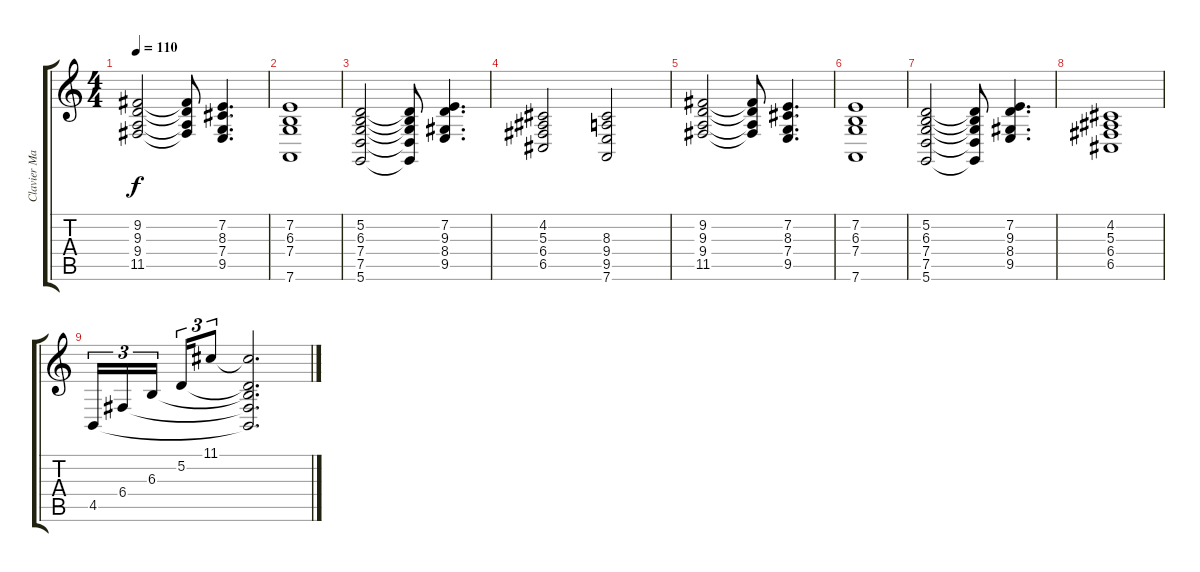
\track ("Clavier Main Droite" "Clavier Ma") {instrument acousticgrandpiano}
\staff {score tabs}
\tuning (D4 A3 F3 C3 G2 D2) {hide}
\ts (4 4)
\tempo 110
\clef g2
\ks c
(9.2 9.3 9.4 11.5).2{dy f} (9.2{t} 9.3{t} 9.4{t} 11.5{t}).8 (7.2 8.3 7.4 9.5).4{d} |
(7.2 6.3 7.4 7.6).1 |
(5.2 6.3 7.4 7.5 5.6).2 (5.2{t} 6.3{t} 7.4{t} 7.5{t} 5.6{t}).8 (7.2 9.3 8.4 9.5).4{d} |
(4.2 5.3 6.4 6.5).2 (8.3 9.4 9.5 7.6).2 |
(9.2 9.3 9.4 11.5).2 (9.2{t} 9.3{t} 9.4{t} 11.5{t}).8 (7.2 8.3 7.4 9.5).4{d} |
(7.2 6.3 7.4 7.6).1 |
(5.2 6.3 7.4 7.5 5.6).2 (5.2{t} 6.3{t} 7.4{t} 7.5{t} 5.6{t}).8 (7.2 9.3 8.4 9.5).4{d} |
(4.2 5.3 6.4 6.5).1 |
4.5.16{tu (3 2)} 6.4.16{tu (3 2)} 6.3.16{tu (3 2) beam splitsecondary} 5.2.16{tu (3 2)} 11.1.8{tu (3 2)} (11.1{t} 5.2{t} 6.3{t} 6.4{t} 4.5{t}).2{d}
